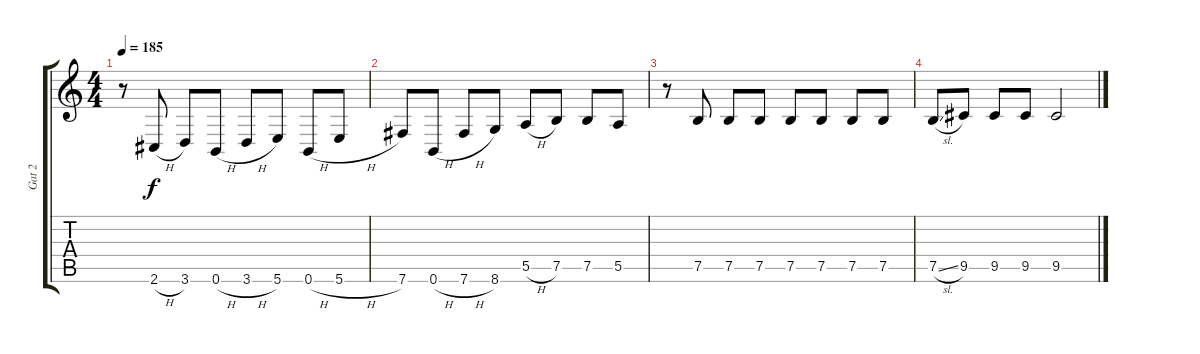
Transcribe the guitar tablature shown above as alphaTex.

\track ("Gat 2" "Gat 2") {instrument distortionguitar}
\staff {score tabs}
\tuning (B3 Gb3 D3 A2 E2 B1) {hide}
\ts (4 4)
\tempo 185
\clef g2
\ks c
r.8{dy f} 2.6{h}.8 3.6.8 0.6{h}.8 3.6{h}.8 5.6.8 0.6{h}.8 5.6{h}.8 |
7.6.8 0.6{h}.8 7.6{h}.8 8.6.8 5.5{h}.8 7.5.8 7.5.8 5.5.8 |
r.8 7.5.8 7.5.8 7.5.8 7.5.8 7.5.8 7.5.8 7.5.8 |
7.5{sl}.8 9.5.8 9.5.8 9.5.8 9.5.2
